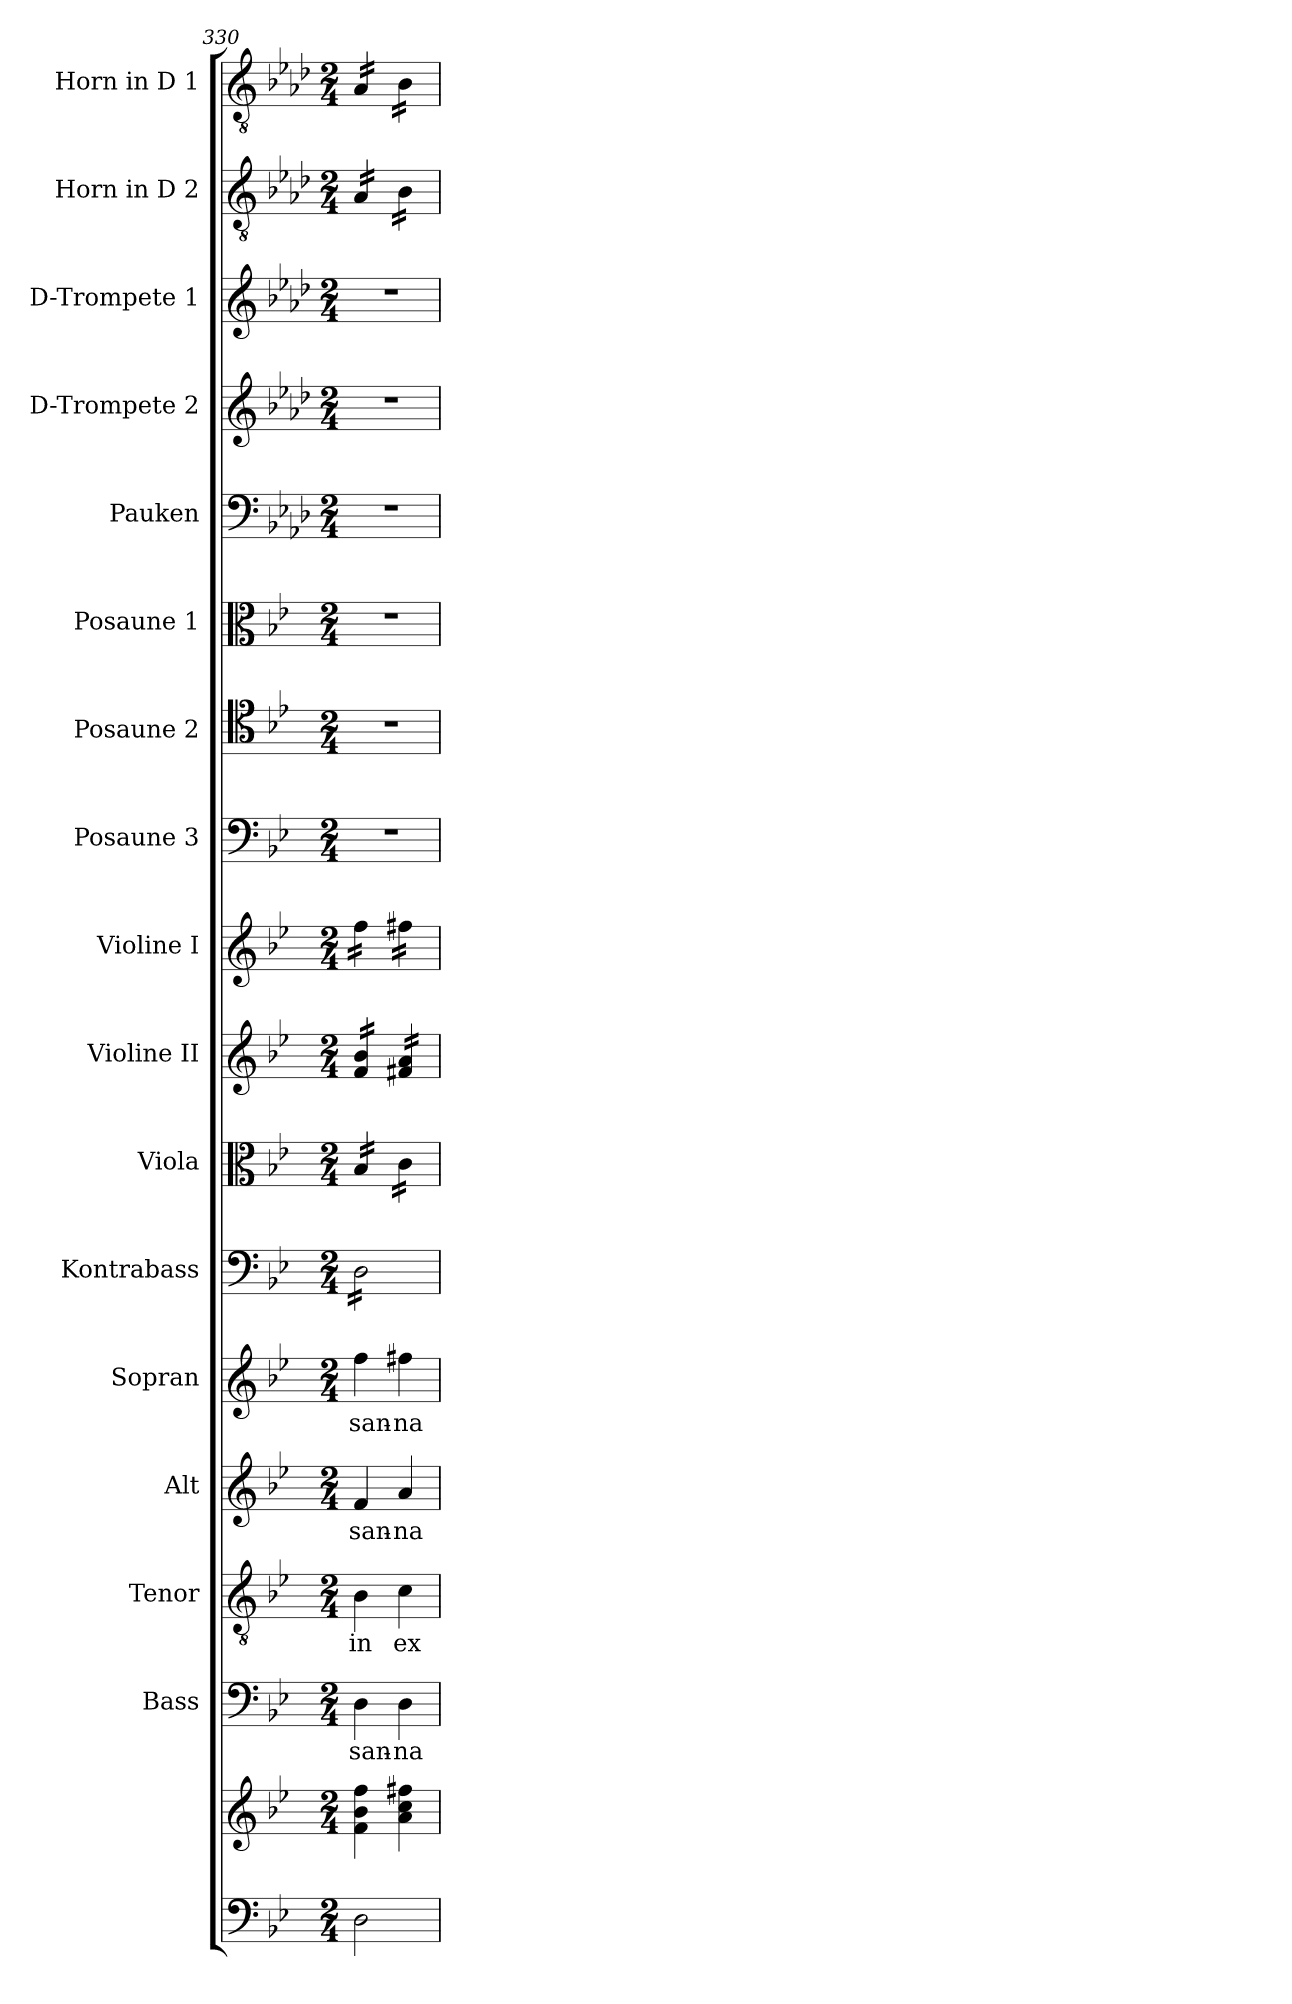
**kern	**kern	**kern	**text	**kern	**text	**kern	**text	**kern	**text	**kern	**kern	**kern	**kern	**kern	**kern	**kern	**kern	**kern	**kern	**kern	**kern
*part17	*part17	*part16	*part16	*part15	*part15	*part14	*part14	*part13	*part13	*part12	*part11	*part10	*part9	*part8	*part7	*part6	*part5	*part4	*part3	*part2	*part1
*staff18	*staff17	*staff16	*staff16	*staff15	*staff15	*staff14	*staff14	*staff13	*staff13	*staff12	*staff11	*staff10	*staff9	*staff8	*staff7	*staff6	*staff5	*staff4	*staff3	*staff2	*staff1
*	*	*I"Bass	*	*I"Tenor	*	*I"Alt	*	*I"Sopran	*	*I"Kontrabass	*I"Viola	*I"Violine II	*I"Violine I	*I"Posaune 3	*I"Posaune 2	*I"Posaune 1	*I"Pauken	*I"D-Trompete 2	*I"D-Trompete 1	*I"Horn in D 2	*I"Horn in D 1
*	*	*I'B.	*	*I'T.	*	*I'A.	*	*I'S.	*	*I'Kb.	*I'Vla.	*I'Vl. II	*I'Vl. I	*I'Pos. 3	*I'Pos. 2	*I'Pos. 1	*I'Pk.	*I'D Trp. 2	*I'D Trp. 1	*I'Hrn. 2	*I'Hrn. 1
*clefF4	*clefG2	*clefF4	*	*clefGv2	*	*clefG2	*	*clefG2	*	*clefF4	*clefC3	*clefG2	*clefG2	*clefF4	*clefC4	*clefC3	*clefF4	*clefG2	*clefG2	*clefGv2	*clefGv2
*	*	*	*	*	*	*	*	*	*	*ITrd7c12	*	*	*	*	*	*	*ITrd-1c-2	*ITrd-1c-2	*ITrd-1c-2	*ITrd-1c-2	*ITrd-1c-2
*k[b-e-]	*k[b-e-]	*k[b-e-]	*	*k[b-e-]	*	*k[b-e-]	*	*k[b-e-]	*	*k[b-e-]	*k[b-e-]	*k[b-e-]	*k[b-e-]	*k[b-e-]	*k[b-e-]	*k[b-e-]	*k[b-e-]	*k[b-e-]	*k[b-e-]	*k[b-e-]	*k[b-e-]
*B-:	*B-:	*B-:	*	*B-:	*	*B-:	*	*B-:	*	*B-:	*B-:	*B-:	*B-:	*B-:	*B-:	*B-:	*B-:	*B-:	*B-:	*B-:	*B-:
*M2/4	*M2/4	*M2/4	*	*M2/4	*	*M2/4	*	*M2/4	*	*M2/4	*M2/4	*M2/4	*M2/4	*M2/4	*M2/4	*M2/4	*M2/4	*M2/4	*M2/4	*M2/4	*M2/4
=330	=330	=330	=330	=330	=330	=330	=330	=330	=330	=330	=330	=330	=330	=330	=330	=330	=330	=330	=330	=330	=330
!	!	!	!LO:LY:b	!	!LO:LY:b	!	!LO:LY:b	!	!LO:LY:b	!	!	!	!	!	!	!	!	!	!	!	!
*	*	*	*	*	*	*	*	*	*	*tremolo	*	*	*	*	*	*	*	*	*	*	*
*	*	*	*	*	*	*	*	*	*	*	*tremolo	*	*	*	*	*	*	*	*	*	*
*	*	*	*	*	*	*	*	*	*	*	*	*tremolo	*	*	*	*	*	*	*	*	*
*	*	*	*	*	*	*	*	*	*	*	*	*	*tremolo	*	*	*	*	*	*	*	*
*	*	*	*	*	*	*	*	*	*	*	*	*	*	*	*	*	*	*	*	*tremolo	*
*	*	*	*	*	*	*	*	*	*	*	*	*	*	*	*	*	*	*	*	*	*tremolo
2D\	4f\ 4b-\ 4ff\	4D\	-san-	4B-\	in	4f/	-san-	4ff\	-san-	16DD\LL	16B-/LL	16f/ 16b-/LL	16ff\LL	2r	2r	2r	2r	2r	2r	16B-/LL	16B-/LL
.	.	.	.	.	.	.	.	.	.	16DD\	16B-/	16f/ 16b-/	16ff\	.	.	.	.	.	.	16B-/	16B-/
.	.	.	.	.	.	.	.	.	.	16DD\	16B-/	16f/ 16b-/	16ff\	.	.	.	.	.	.	16B-/	16B-/
.	.	.	.	.	.	.	.	.	.	16DD\	16B-/JJ	16f/ 16b-/JJ	16ff\JJ	.	.	.	.	.	.	16B-/JJ	16B-/JJ
!	!	!	!LO:LY:b	!	!LO:LY:b	!	!LO:LY:b	!	!LO:LY:b	!	!	!	!	!	!	!	!	!	!	!	!
.	4a\ 4cc\ 4ff#X\	4D\	-na	4c\	ex-	4a/	-na	4ff#X\	-na	16DD\	16c\LL	16f#X/ 16a/LL	16ff#X\LL	.	.	.	.	.	.	16c\LL	16c\LL
.	.	.	.	.	.	.	.	.	.	16DD\	16c\	16f#X/ 16a/	16ff#X\	.	.	.	.	.	.	16c\	16c\
.	.	.	.	.	.	.	.	.	.	16DD\	16c\	16f#X/ 16a/	16ff#X\	.	.	.	.	.	.	16c\	16c\
.	.	.	.	.	.	.	.	.	.	16DD\JJ	16c\JJ	16f#X/ 16a/JJ	16ff#X\JJ	.	.	.	.	.	.	16c\JJ	16c\JJ
*	*	*	*	*	*	*	*	*	*	*	*	*	*	*	*	*	*	*	*	*	*Xtremolo
*	*	*	*	*	*	*	*	*	*	*	*	*	*	*	*	*	*	*	*	*Xtremolo	*
*	*	*	*	*	*	*	*	*	*	*	*	*	*Xtremolo	*	*	*	*	*	*	*	*
*	*	*	*	*	*	*	*	*	*	*	*	*Xtremolo	*	*	*	*	*	*	*	*	*
*	*	*	*	*	*	*	*	*	*	*	*Xtremolo	*	*	*	*	*	*	*	*	*	*
*	*	*	*	*	*	*	*	*	*	*Xtremolo	*	*	*	*	*	*	*	*	*	*	*
=	=	=	=	=	=	=	=	=	=	=	=	=	=	=	=	=	=	=	=	=	=
*-	*-	*-	*-	*-	*-	*-	*-	*-	*-	*-	*-	*-	*-	*-	*-	*-	*-	*-	*-	*-	*-
